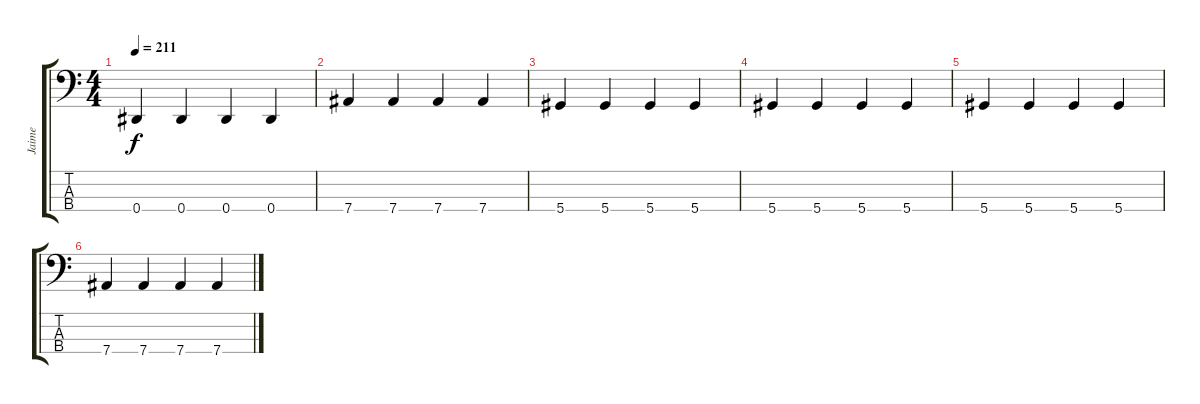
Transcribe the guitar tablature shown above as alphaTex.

\track ("Jaime" "Jaime") {instrument electricbassfinger}
\staff {score tabs}
\tuning (Gb2 Db2 Ab1 Eb1) {hide}
\ts (4 4)
\tempo 211
\clef f4
\ks c
0.4.4{dy f} 0.4.4 0.4.4 0.4.4 |
7.4.4 7.4.4 7.4.4 7.4.4 |
5.4.4 5.4.4 5.4.4 5.4.4 |
5.4.4 5.4.4 5.4.4 5.4.4 |
5.4.4 5.4.4 5.4.4 5.4.4 |
7.4.4 7.4.4 7.4.4 7.4.4
